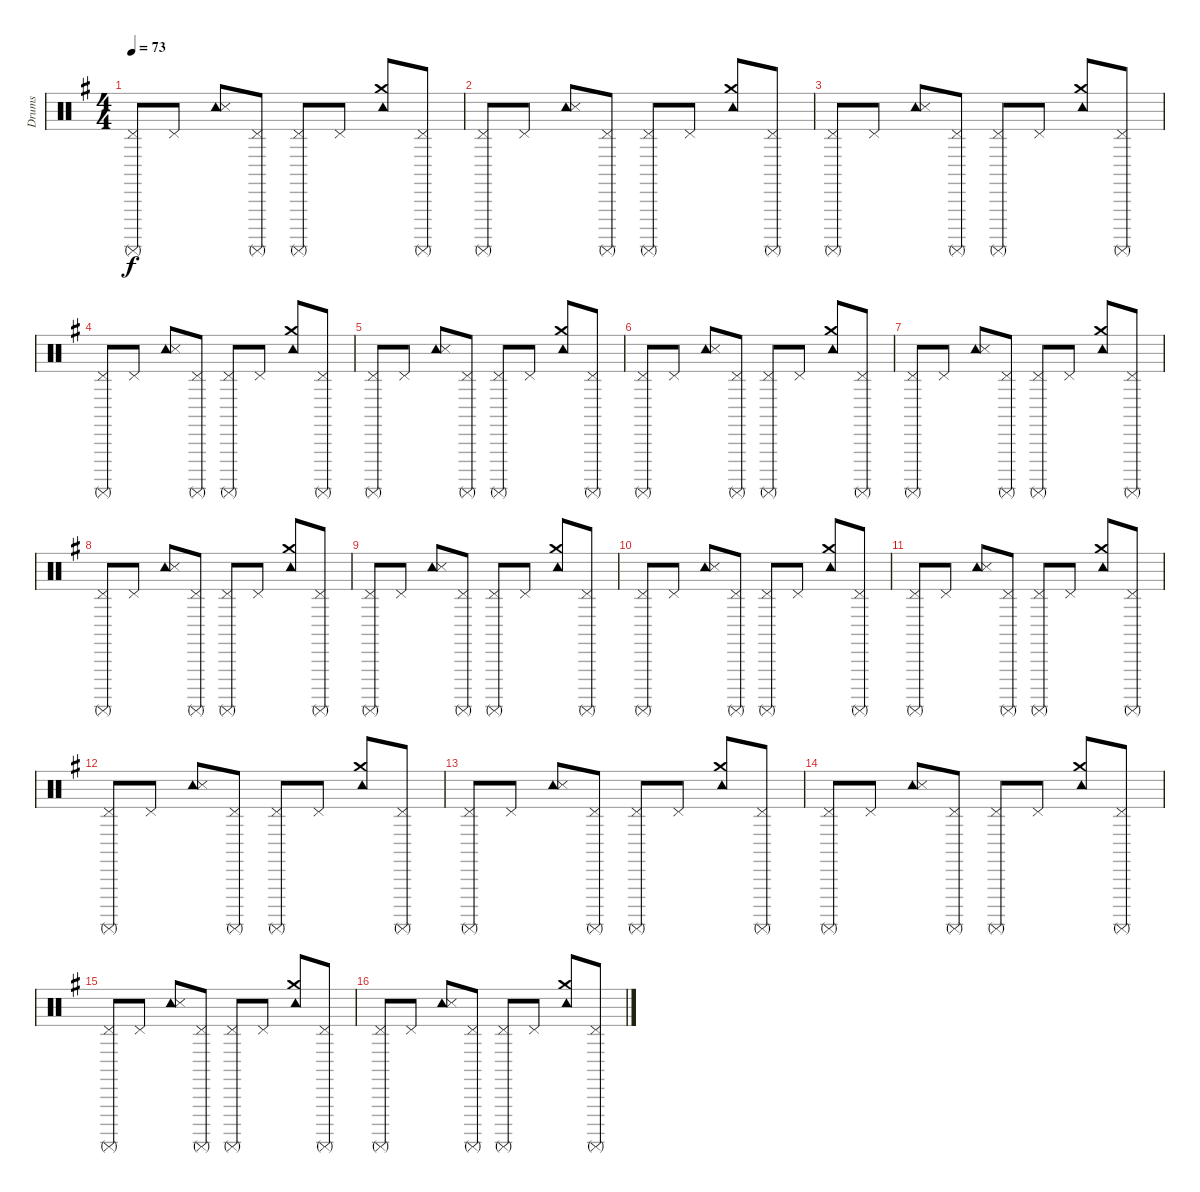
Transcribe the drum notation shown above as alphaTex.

\track ("Drums" "Drums") {instrument percussion}
\staff {score}
\articulation defaults
\ts (4 4)
\tempo 73
\clef neutral
\ks g
("Pedal Hi-Hat (hit)" "Surdo (mute)").8{dy f} "Pedal Hi-Hat (hit)".8 ("Tambourine (hit)" "Snare (side stick) 3").8 ("Pedal Hi-Hat (hit)" "Surdo (mute)").8 ("Pedal Hi-Hat (hit)" "Surdo (mute)").8 "Pedal Hi-Hat (hit)".8 ("Tambourine (hit)" "Crash medium (hit)").8 ("Pedal Hi-Hat (hit)" "Surdo (mute)").8 |
("Pedal Hi-Hat (hit)" "Surdo (mute)").8 "Pedal Hi-Hat (hit)".8 ("Tambourine (hit)" "Snare (side stick) 3").8 ("Pedal Hi-Hat (hit)" "Surdo (mute)").8 ("Pedal Hi-Hat (hit)" "Surdo (mute)").8 "Pedal Hi-Hat (hit)".8 ("Tambourine (hit)" "Crash medium (hit)").8 ("Pedal Hi-Hat (hit)" "Surdo (mute)").8 |
("Pedal Hi-Hat (hit)" "Surdo (mute)").8 "Pedal Hi-Hat (hit)".8 ("Tambourine (hit)" "Snare (side stick) 3").8 ("Pedal Hi-Hat (hit)" "Surdo (mute)").8 ("Pedal Hi-Hat (hit)" "Surdo (mute)").8 "Pedal Hi-Hat (hit)".8 ("Tambourine (hit)" "Crash medium (hit)").8 ("Pedal Hi-Hat (hit)" "Surdo (mute)").8 |
("Pedal Hi-Hat (hit)" "Surdo (mute)").8 "Pedal Hi-Hat (hit)".8 ("Tambourine (hit)" "Snare (side stick) 3").8 ("Pedal Hi-Hat (hit)" "Surdo (mute)").8 ("Pedal Hi-Hat (hit)" "Surdo (mute)").8 "Pedal Hi-Hat (hit)".8 ("Tambourine (hit)" "Crash medium (hit)").8 ("Pedal Hi-Hat (hit)" "Surdo (mute)").8 |
("Pedal Hi-Hat (hit)" "Surdo (mute)").8 "Pedal Hi-Hat (hit)".8 ("Tambourine (hit)" "Snare (side stick) 3").8 ("Pedal Hi-Hat (hit)" "Surdo (mute)").8 ("Pedal Hi-Hat (hit)" "Surdo (mute)").8 "Pedal Hi-Hat (hit)".8 ("Tambourine (hit)" "Crash medium (hit)").8 ("Pedal Hi-Hat (hit)" "Surdo (mute)").8 |
("Pedal Hi-Hat (hit)" "Surdo (mute)").8 "Pedal Hi-Hat (hit)".8 ("Tambourine (hit)" "Snare (side stick) 3").8 ("Pedal Hi-Hat (hit)" "Surdo (mute)").8 ("Pedal Hi-Hat (hit)" "Surdo (mute)").8 "Pedal Hi-Hat (hit)".8 ("Tambourine (hit)" "Crash medium (hit)").8 ("Pedal Hi-Hat (hit)" "Surdo (mute)").8 |
("Pedal Hi-Hat (hit)" "Surdo (mute)").8 "Pedal Hi-Hat (hit)".8 ("Tambourine (hit)" "Snare (side stick) 3").8 ("Pedal Hi-Hat (hit)" "Surdo (mute)").8 ("Pedal Hi-Hat (hit)" "Surdo (mute)").8 "Pedal Hi-Hat (hit)".8 ("Tambourine (hit)" "Crash medium (hit)").8 ("Pedal Hi-Hat (hit)" "Surdo (mute)").8 |
("Pedal Hi-Hat (hit)" "Surdo (mute)").8 "Pedal Hi-Hat (hit)".8 ("Tambourine (hit)" "Snare (side stick) 3").8 ("Pedal Hi-Hat (hit)" "Surdo (mute)").8 ("Pedal Hi-Hat (hit)" "Surdo (mute)").8 "Pedal Hi-Hat (hit)".8 ("Tambourine (hit)" "Crash medium (hit)").8 ("Pedal Hi-Hat (hit)" "Surdo (mute)").8 |
("Pedal Hi-Hat (hit)" "Surdo (mute)").8 "Pedal Hi-Hat (hit)".8 ("Tambourine (hit)" "Snare (side stick) 3").8 ("Pedal Hi-Hat (hit)" "Surdo (mute)").8 ("Pedal Hi-Hat (hit)" "Surdo (mute)").8 "Pedal Hi-Hat (hit)".8 ("Tambourine (hit)" "Crash medium (hit)").8 ("Pedal Hi-Hat (hit)" "Surdo (mute)").8 |
("Pedal Hi-Hat (hit)" "Surdo (mute)").8 "Pedal Hi-Hat (hit)".8 ("Tambourine (hit)" "Snare (side stick) 3").8 ("Pedal Hi-Hat (hit)" "Surdo (mute)").8 ("Pedal Hi-Hat (hit)" "Surdo (mute)").8 "Pedal Hi-Hat (hit)".8 ("Tambourine (hit)" "Crash medium (hit)").8 ("Pedal Hi-Hat (hit)" "Surdo (mute)").8 |
("Pedal Hi-Hat (hit)" "Surdo (mute)").8 "Pedal Hi-Hat (hit)".8 ("Tambourine (hit)" "Snare (side stick) 3").8 ("Pedal Hi-Hat (hit)" "Surdo (mute)").8 ("Pedal Hi-Hat (hit)" "Surdo (mute)").8 "Pedal Hi-Hat (hit)".8 ("Tambourine (hit)" "Crash medium (hit)").8 ("Pedal Hi-Hat (hit)" "Surdo (mute)").8 |
("Pedal Hi-Hat (hit)" "Surdo (mute)").8 "Pedal Hi-Hat (hit)".8 ("Tambourine (hit)" "Snare (side stick) 3").8 ("Pedal Hi-Hat (hit)" "Surdo (mute)").8 ("Pedal Hi-Hat (hit)" "Surdo (mute)").8 "Pedal Hi-Hat (hit)".8 ("Tambourine (hit)" "Crash medium (hit)").8 ("Pedal Hi-Hat (hit)" "Surdo (mute)").8 |
("Pedal Hi-Hat (hit)" "Surdo (mute)").8 "Pedal Hi-Hat (hit)".8 ("Tambourine (hit)" "Snare (side stick) 3").8 ("Pedal Hi-Hat (hit)" "Surdo (mute)").8 ("Pedal Hi-Hat (hit)" "Surdo (mute)").8 "Pedal Hi-Hat (hit)".8 ("Tambourine (hit)" "Crash medium (hit)").8 ("Pedal Hi-Hat (hit)" "Surdo (mute)").8 |
("Pedal Hi-Hat (hit)" "Surdo (mute)").8 "Pedal Hi-Hat (hit)".8 ("Tambourine (hit)" "Snare (side stick) 3").8 ("Pedal Hi-Hat (hit)" "Surdo (mute)").8 ("Pedal Hi-Hat (hit)" "Surdo (mute)").8 "Pedal Hi-Hat (hit)".8 ("Tambourine (hit)" "Crash medium (hit)").8 ("Pedal Hi-Hat (hit)" "Surdo (mute)").8 |
("Pedal Hi-Hat (hit)" "Surdo (mute)").8 "Pedal Hi-Hat (hit)".8 ("Tambourine (hit)" "Snare (side stick) 3").8 ("Pedal Hi-Hat (hit)" "Surdo (mute)").8 ("Pedal Hi-Hat (hit)" "Surdo (mute)").8 "Pedal Hi-Hat (hit)".8 ("Tambourine (hit)" "Crash medium (hit)").8 ("Pedal Hi-Hat (hit)" "Surdo (mute)").8 |
("Pedal Hi-Hat (hit)" "Surdo (mute)").8 "Pedal Hi-Hat (hit)".8 ("Tambourine (hit)" "Snare (side stick) 3").8 ("Pedal Hi-Hat (hit)" "Surdo (mute)").8 ("Pedal Hi-Hat (hit)" "Surdo (mute)").8 "Pedal Hi-Hat (hit)".8 ("Tambourine (hit)" "Crash medium (hit)").8 ("Pedal Hi-Hat (hit)" "Surdo (mute)").8
